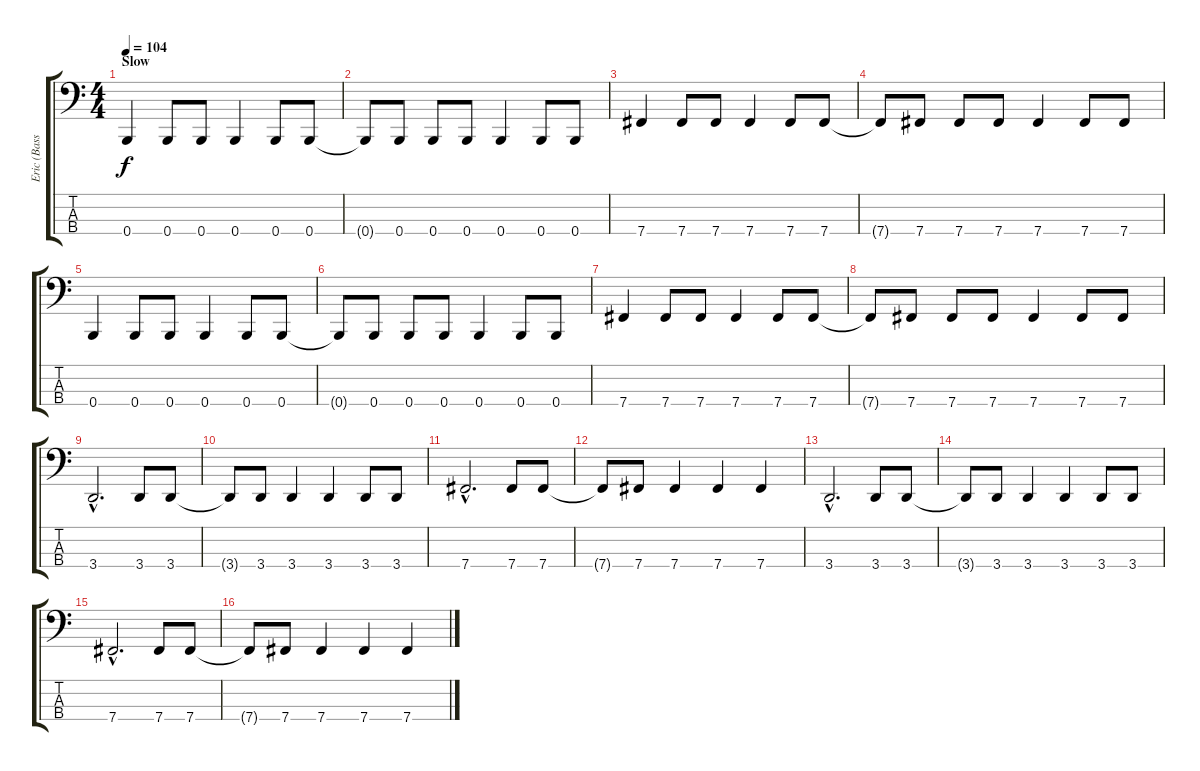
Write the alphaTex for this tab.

\track ("Eric (Bass)" "Eric (Bass") {instrument electricbassfinger}
\staff {score tabs}
\tuning (D2 A1 E1 B0) {hide}
\ts (4 4)
\section ("" "Slow")
\tempo 104
\clef f4
\ks c
0.4.4{dy f} 0.4.8 0.4.8 0.4.4 0.4.8 0.4.8 |
0.4{t}.8 0.4.8 0.4.8 0.4.8 0.4.4 0.4.8 0.4.8 |
7.4.4 7.4.8 7.4.8 7.4.4 7.4.8 7.4.8 |
7.4{t}.8 7.4.8 7.4.8 7.4.8 7.4.4 7.4.8 7.4.8 |
0.4.4 0.4.8 0.4.8 0.4.4 0.4.8 0.4.8 |
0.4{t}.8 0.4.8 0.4.8 0.4.8 0.4.4 0.4.8 0.4.8 |
7.4.4 7.4.8 7.4.8 7.4.4 7.4.8 7.4.8 |
7.4{t}.8 7.4.8 7.4.8 7.4.8 7.4.4 7.4.8 7.4.8 |
3.4{hac}.2{d} 3.4.8 3.4.8 |
3.4{t}.8 3.4.8 3.4.4 3.4.4 3.4.8 3.4.8 |
7.4{hac}.2{d} 7.4.8 7.4.8 |
7.4{t}.8 7.4.8 7.4.4 7.4.4 7.4.4 |
3.4{hac}.2{d} 3.4.8 3.4.8 |
3.4{t}.8 3.4.8 3.4.4 3.4.4 3.4.8 3.4.8 |
7.4{hac}.2{d} 7.4.8 7.4.8 |
7.4{t}.8 7.4.8 7.4.4 7.4.4 7.4.4
